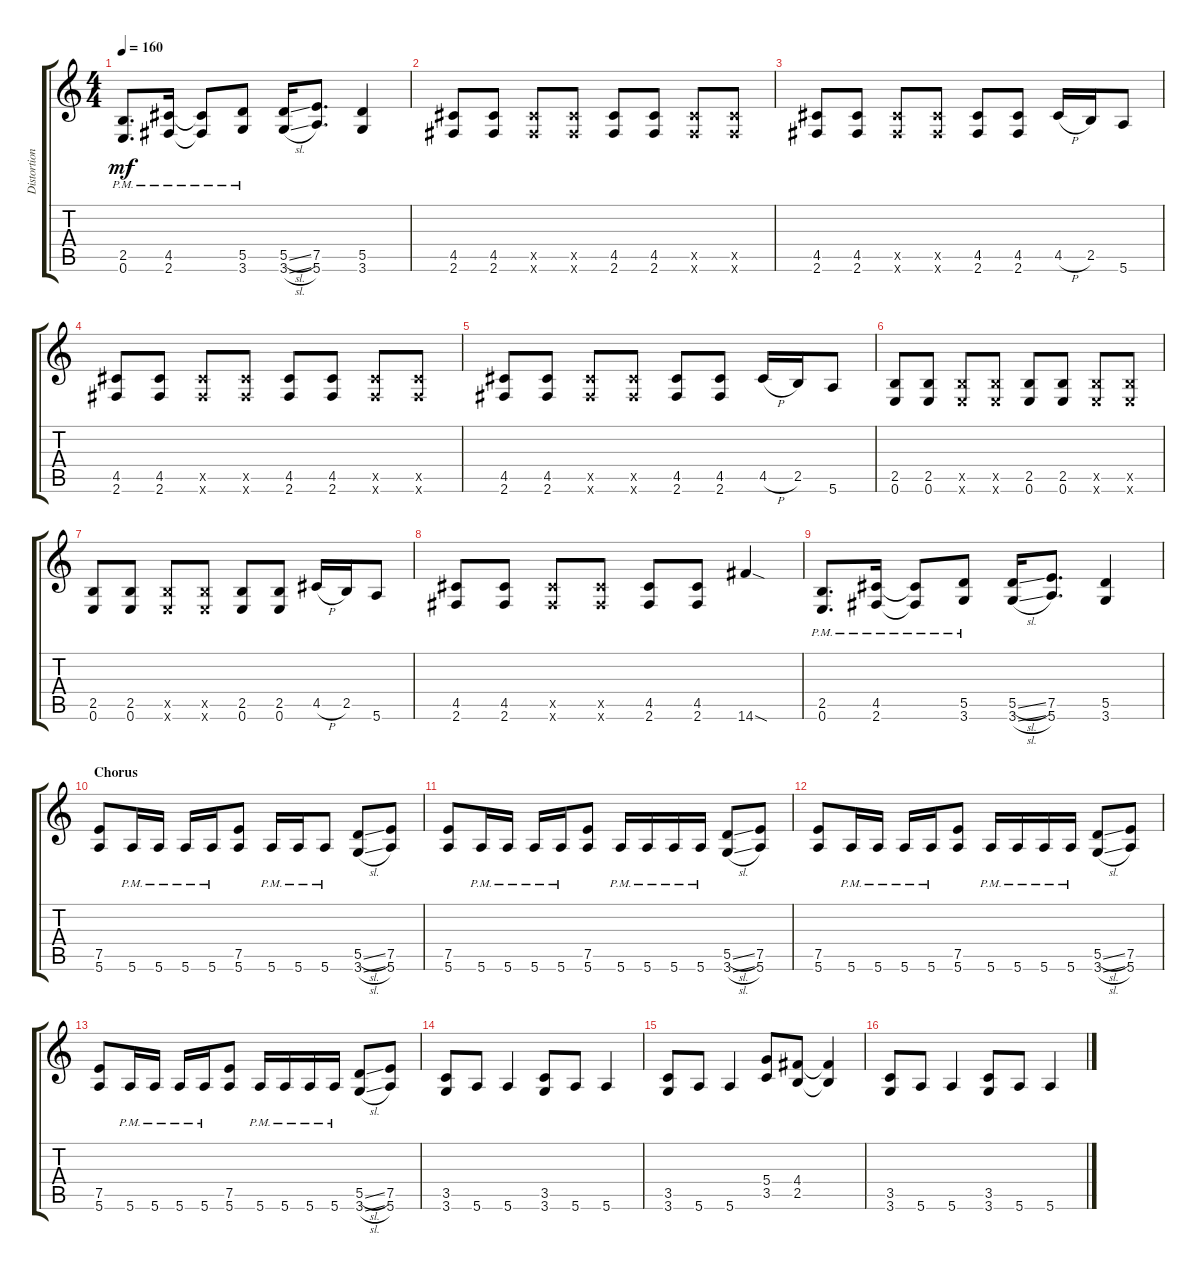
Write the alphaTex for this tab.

\track ("Distortion Guitar" "Distortion") {instrument distortionguitar}
\staff {score tabs}
\tuning (E4 B3 G3 D3 A2 E2) {hide}
\ts (4 4)
\tempo 160
\clef g2
\ks c
(2.5{pm} 0.6{pm}).8{d dy mf} (4.5{pm} 2.6{pm}).16 (4.5{pm t} 2.6{pm t}).8 (5.5{pm} 3.6{pm}).8 (5.5{sl} 3.6{sl}).16 (7.5 5.6).8{d} (5.5 3.6).4 |
(4.5 2.6).8 (4.5 2.6).8 (4.5{x} 2.6{x}).8 (4.5{x} 2.6{x}).8 (4.5 2.6).8 (4.5 2.6).8 (4.5{x} 2.6{x}).8 (4.5{x} 2.6{x}).8 |
(4.5 2.6).8 (4.5 2.6).8 (4.5{x} 2.6{x}).8 (4.5{x} 2.6{x}).8 (4.5 2.6).8 (4.5 2.6).8 4.5{h}.16 2.5.16 5.6.8 |
(4.5 2.6).8 (4.5 2.6).8 (4.5{x} 2.6{x}).8 (4.5{x} 2.6{x}).8 (4.5 2.6).8 (4.5 2.6).8 (4.5{x} 2.6{x}).8 (4.5{x} 2.6{x}).8 |
(4.5 2.6).8 (4.5 2.6).8 (4.5{x} 2.6{x}).8 (4.5{x} 2.6{x}).8 (4.5 2.6).8 (4.5 2.6).8 4.5{h}.16 2.5.16 5.6.8 |
(2.5 0.6).8 (2.5 0.6).8 (2.5{x} 0.6{x}).8 (2.5{x} 0.6{x}).8 (2.5 0.6).8 (2.5 0.6).8 (2.5{x} 0.6{x}).8 (2.5{x} 0.6{x}).8 |
(2.5 0.6).8 (2.5 0.6).8 (2.5{x} 0.6{x}).8 (2.5{x} 0.6{x}).8 (2.5 0.6).8 (2.5 0.6).8 4.5{h}.16 2.5.16 5.6.8 |
(4.5 2.6).8 (4.5 2.6).8 (4.5{x} 2.6{x}).8 (4.5{x} 2.6{x}).8 (4.5 2.6).8 (4.5 2.6).8 14.6{sod}.4 |
(2.5{pm} 0.6{pm}).8{d} (4.5{pm} 2.6{pm}).16 (4.5{pm t} 2.6{pm t}).8 (5.5{pm} 3.6{pm}).8 (5.5{sl} 3.6{sl}).16 (7.5 5.6).8{d} (5.5 3.6).4 |
\section ("" "Chorus")
(7.5 5.6).8 5.6{pm}.16 5.6{pm}.16 5.6{pm}.16 5.6{pm}.16 (7.5 5.6).8 5.6{pm}.16 5.6{pm}.16 5.6{pm}.8 (5.5{sl} 3.6{sl}).8 (7.5 5.6).8 |
(7.5 5.6).8 5.6{pm}.16 5.6{pm}.16 5.6{pm}.16 5.6{pm}.16 (7.5 5.6).8 5.6{pm}.16 5.6{pm}.16 5.6{pm}.16 5.6{pm}.16 (5.5{sl} 3.6{sl}).8 (7.5 5.6).8 |
(7.5 5.6).8 5.6{pm}.16 5.6{pm}.16 5.6{pm}.16 5.6{pm}.16 (7.5 5.6).8 5.6{pm}.16 5.6{pm}.16 5.6{pm}.16 5.6{pm}.16 (5.5{sl} 3.6{sl}).8 (7.5 5.6).8 |
(7.5 5.6).8 5.6{pm}.16 5.6{pm}.16 5.6{pm}.16 5.6{pm}.16 (7.5 5.6).8 5.6{pm}.16 5.6{pm}.16 5.6{pm}.16 5.6{pm}.16 (5.5{sl} 3.6{sl}).8 (7.5 5.6).8 |
(3.5 3.6).8 5.6.8 5.6.4 (3.5 3.6).8 5.6.8 5.6.4 |
(3.5 3.6).8 5.6.8 5.6.4 (5.4 3.5).8 (4.4 2.5).8 (4.4{t} 2.5{t}).4 |
(3.5 3.6).8 5.6.8 5.6.4 (3.5 3.6).8 5.6.8 5.6.4
